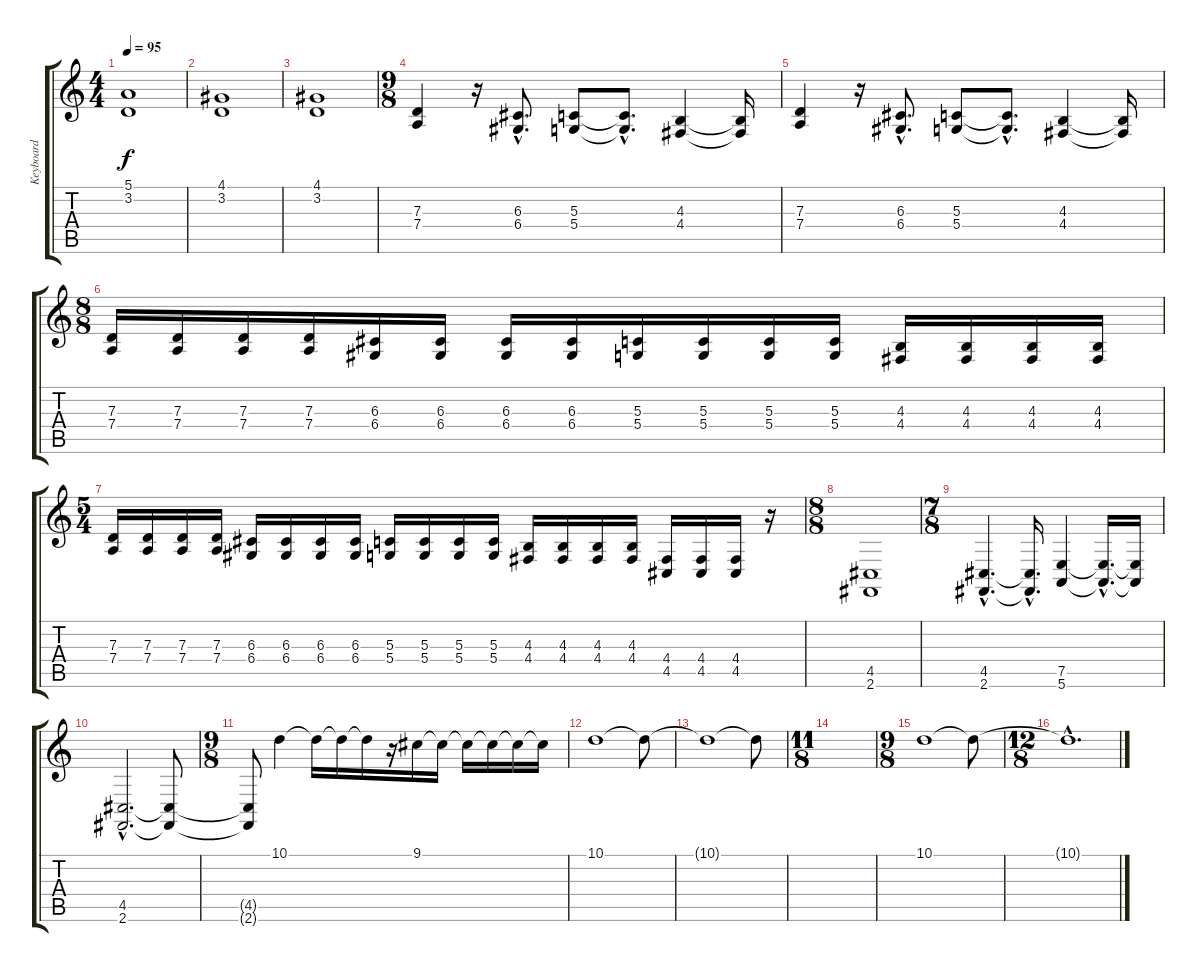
\track ("Keyboard" "Keyboard") {instrument stringensemble1}
\staff {score tabs}
\tuning (E4 B3 G3 D3 A2 E2) {hide}
\ts (4 4)
\tempo 95
\clef g2
\ks c
(5.1 3.2).1{dy f} |
(4.1 3.2).1 |
(4.1 3.2).1 |
\ts (9 8)
(7.3 7.4).4 r.16 (6.3{hac} 6.4{hac}).8{d} (5.3 5.4).8 (5.3{hac t} 5.4{hac t}).8{d} (4.3 4.4).4 (4.3{t} 4.4{t}).16 |
(7.3 7.4).4 r.16 (6.3{hac} 6.4{hac}).8{d} (5.3 5.4).8 (5.3{hac t} 5.4{hac t}).8{d} (4.3 4.4).4 (4.3{t} 4.4{t}).16 |
\ts (8 8)
(7.3 7.4).16 (7.3 7.4).16 (7.3 7.4).16 (7.3 7.4).16 (6.3 6.4).16 (6.3 6.4).16 (6.3 6.4).16 (6.3 6.4).16 (5.3 5.4).16 (5.3 5.4).16 (5.3 5.4).16 (5.3 5.4).16 (4.3 4.4).16 (4.3 4.4).16 (4.3 4.4).16 (4.3 4.4).16 |
\ts (5 4)
(7.3 7.4).16 (7.3 7.4).16 (7.3 7.4).16 (7.3 7.4).16 (6.3 6.4).16 (6.3 6.4).16 (6.3 6.4).16 (6.3 6.4).16 (5.3 5.4).16 (5.3 5.4).16 (5.3 5.4).16 (5.3 5.4).16 (4.3 4.4).16 (4.3 4.4).16 (4.3 4.4).16 (4.3 4.4).16 (4.4 4.5).16 (4.4 4.5).16 (4.4 4.5).16 r.16 |
\ts (8 8)
(4.5 2.6).1 |
\ts (7 8)
(4.5{hac} 2.6{hac}).4{d} (4.5{hac t} 2.6{hac t}).16{d} (7.5 5.6).4 (7.5{hac t} 5.6{hac t}).16{d} (7.5{t} 5.6{t}).16 |
(4.5{hac} 2.6{hac}).2{d} (4.5{t} 2.6{t}).8 |
\ts (9 8)
(4.5{t} 2.6{t}).8 10.1.4 10.1{t}.16 10.1{t}.16 10.1{t}.16 r.16 9.1.16 9.1{t}.16 9.1{t}.16 9.1{t}.16 9.1{t}.16 9.1{t}.16 |
10.1.1 10.1{t}.8 |
10.1{t}.1 10.1{t}.8 |
\ts (11 8)
|
\ts (9 8)
10.1.1 10.1{t}.8 |
\ts (12 8)
10.1{hac t}.1{d}
